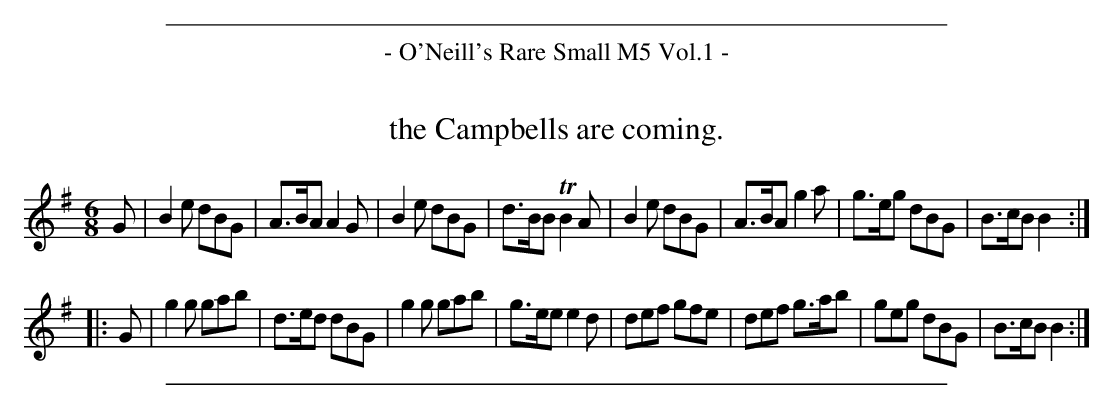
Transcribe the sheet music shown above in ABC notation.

X:1
T: the Campbells are coming.
M: 6/8
L: 1/8
K: G
G |\
B2e dBG | A>BA A2G | B2e dBG | d>BB TB2A |\
B2e dBG | A>BA g2a | g>eg dBG | B>cB B2 :|
|: G |\
g2g gab | d>ed dBG | g2g gab | g>ee e2d |\
def gfe | def g>ab | geg dBG | B>cB B2 :|
